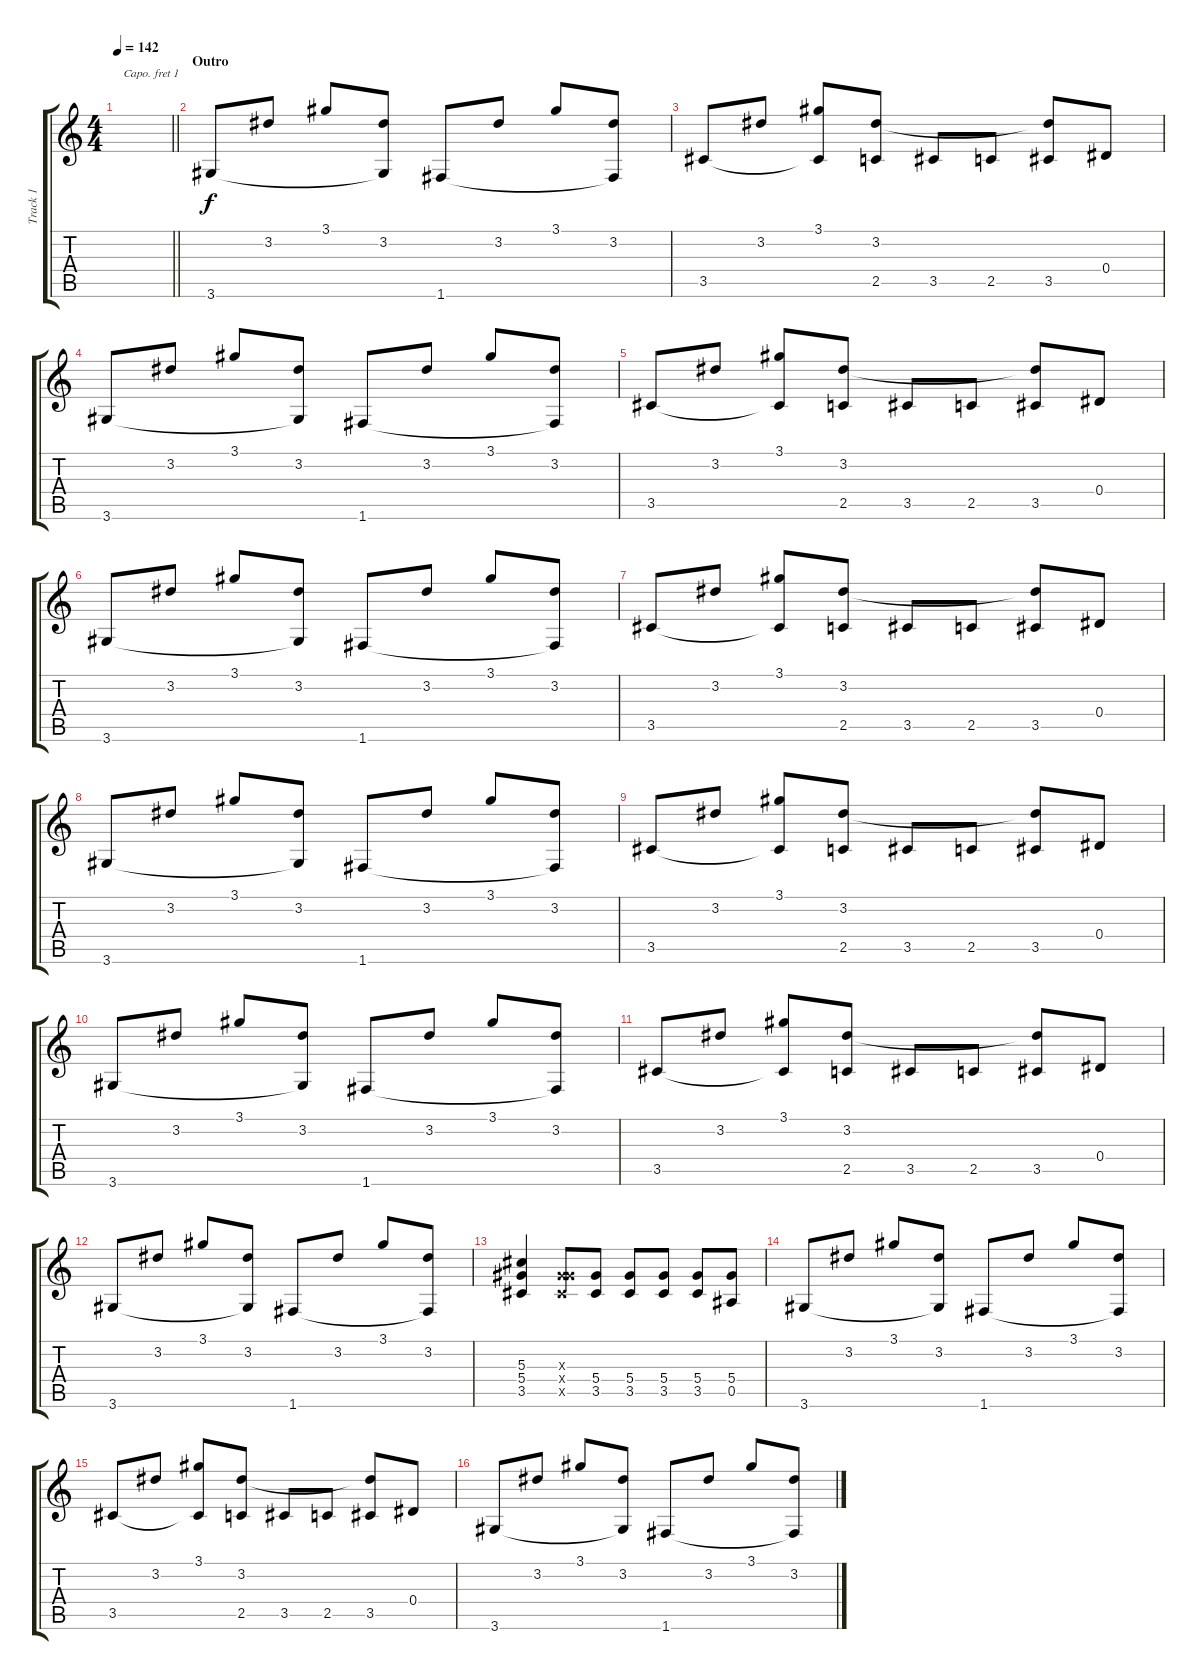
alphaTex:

\track ("Track 1" "Track 1") {instrument overdrivenguitar}
\staff {score tabs}
\capo 1
\tuning (E4 B3 G3 D3 A2 E2) {hide}
\ts (4 4)
\tempo 142
\clef g2
\barLineRight lightlight
\ks c
|
\section ("" "Outro")
3.6.8 3.2.8 3.1.8 (3.2 3.6{t}).8 1.6.8 3.2.8 3.1.8 (3.2 1.6{t}).8 |
3.5.8 3.2.8 (3.1 3.5{t}).8 (3.2 2.5).8 3.5.8 2.5.8 (3.2{t} 3.5).8 0.4.8 |
3.6.8 3.2.8 3.1.8 (3.2 3.6{t}).8 1.6.8 3.2.8 3.1.8 (3.2 1.6{t}).8 |
3.5.8 3.2.8 (3.1 3.5{t}).8 (3.2 2.5).8 3.5.8 2.5.8 (3.2{t} 3.5).8 0.4.8 |
3.6.8 3.2.8 3.1.8 (3.2 3.6{t}).8 1.6.8 3.2.8 3.1.8 (3.2 1.6{t}).8 |
3.5.8 3.2.8 (3.1 3.5{t}).8 (3.2 2.5).8 3.5.8 2.5.8 (3.2{t} 3.5).8 0.4.8 |
3.6.8 3.2.8 3.1.8 (3.2 3.6{t}).8 1.6.8 3.2.8 3.1.8 (3.2 1.6{t}).8 |
3.5.8 3.2.8 (3.1 3.5{t}).8 (3.2 2.5).8 3.5.8 2.5.8 (3.2{t} 3.5).8 0.4.8 |
3.6.8 3.2.8 3.1.8 (3.2 3.6{t}).8 1.6.8 3.2.8 3.1.8 (3.2 1.6{t}).8 |
3.5.8 3.2.8 (3.1 3.5{t}).8 (3.2 2.5).8 3.5.8 2.5.8 (3.2{t} 3.5).8 0.4.8 |
3.6.8 3.2.8 3.1.8 (3.2 3.6{t}).8 1.6.8 3.2.8 3.1.8 (3.2 1.6{t}).8 |
(5.3 5.4 3.5).4 (0.3{x} 5.4{x} 3.5{x}).8 (5.4 3.5).8 (5.4 3.5).8 (5.4 3.5).8 (5.4 3.5).8 (5.4 0.5).8 |
3.6.8 3.2.8 3.1.8 (3.2 3.6{t}).8 1.6.8 3.2.8 3.1.8 (3.2 1.6{t}).8 |
3.5.8 3.2.8 (3.1 3.5{t}).8 (3.2 2.5).8 3.5.8 2.5.8 (3.2{t} 3.5).8 0.4.8 |
3.6.8 3.2.8 3.1.8 (3.2 3.6{t}).8 1.6.8 3.2.8 3.1.8 (3.2 1.6{t}).8
